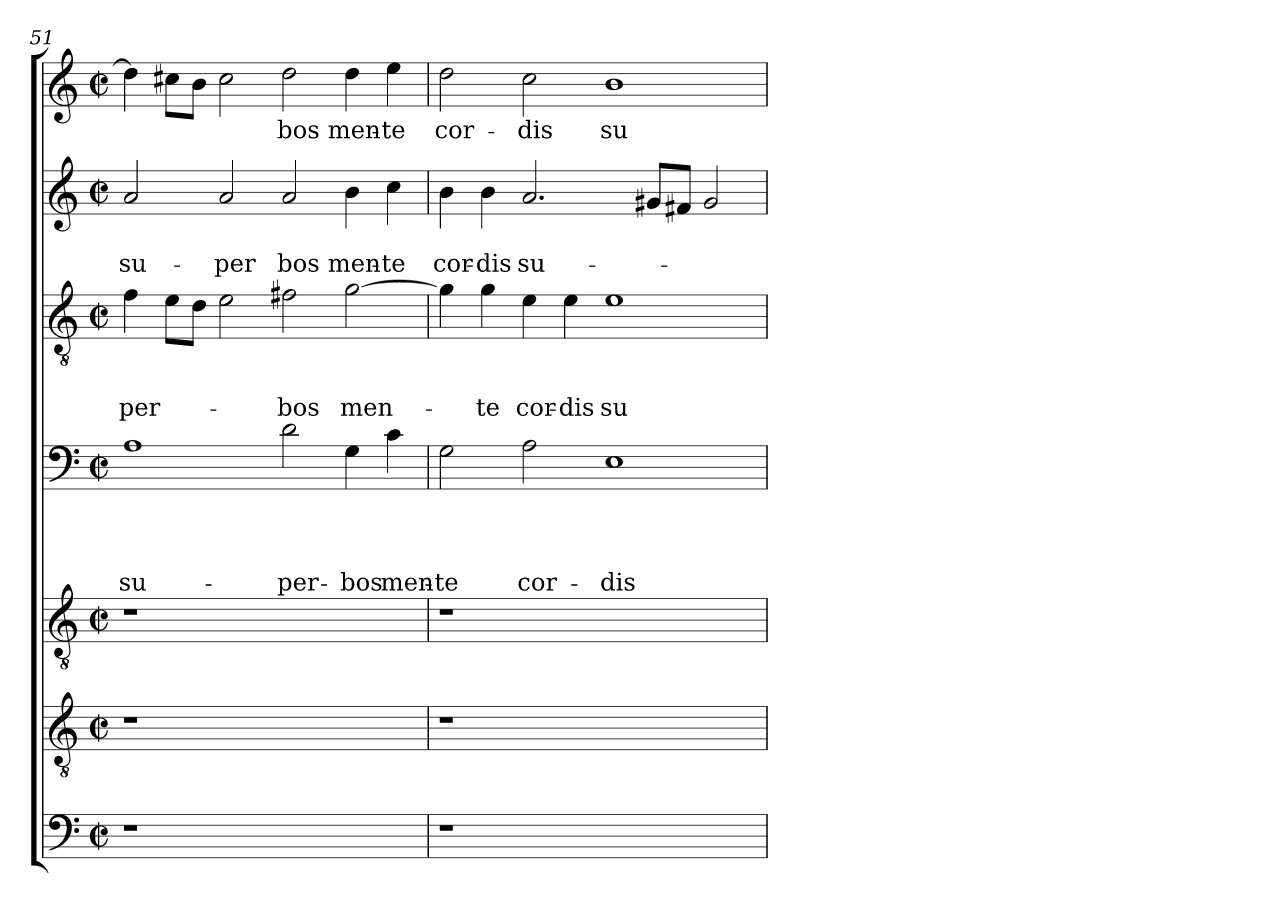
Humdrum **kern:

**kern	**kern	**kern	**kern	**text	**text	**text	**text	**kern	**text	**text	**text	**kern	**text	**text	**kern	**text
*part7	*part6	*part5	*part4	*part4	*part4	*part4	*part4	*part3	*part3	*part3	*part3	*part2	*part2	*part2	*part1	*part1
*staff7	*staff6	*staff5	*staff4	*staff4	*staff4	*staff4	*staff4	*staff3	*staff3	*staff3	*staff3	*staff2	*staff2	*staff2	*staff1	*staff1
*clefF4	*clefGv2	*clefGv2	*clefF4	*	*	*	*	*clefGv2	*	*	*	*clefG2	*	*	*clefG2	*
*k[]	*k[]	*k[]	*k[]	*	*	*	*	*k[]	*	*	*	*k[]	*	*	*k[]	*
*C:	*C:	*C:	*C:	*	*	*	*	*C:	*	*	*	*C:	*	*	*C:	*
*M2/2	*M2/2	*M2/2	*M2/2	*	*	*	*	*M2/2	*	*	*	*M2/2	*	*	*M2/2	*
*met(c|)	*met(c|)	*met(c|)	*met(c|)	*	*	*	*	*met(c|)	*	*	*	*met(c|)	*	*	*met(c|)	*
=51	=51	=51	=51	=51	=51	=51	=51	=51	=51	=51	=51	=51	=51	=51	=51	=51
!	!	!	!	!	!	!	!LO:LY:b	!	!	!	!LO:LY:b	!	!	!LO:LY:b	!	!
1r	1r	1r	1A	.	.	.	su-	4f\	.	.	-per-	2a/	.	su-	4dd\]	.
.	.	.	.	.	.	.	.	8e\L	.	.	.	.	.	.	8cc#\L	.
.	.	.	.	.	.	.	.	8d\J	.	.	.	.	.	.	8b\J	.
!	!	!	!	!	!	!	!	!	!	!	!	!	!	!LO:LY:b	!	!
.	.	.	.	.	.	.	.	2e\	.	.	.	2a/	.	-per	2cc#\	.
!	!	!	!	!	!	!	!LO:LY:b	!	!	!	!LO:LY:b	!	!	!LO:LY:b	!	!LO:LY:b
1ryy	1ryy	1ryy	2d\	.	.	.	-per-	2f#X\	.	.	-bos	2a/	.	bos	2dd\	-bos
!	!	!	!	!	!	!	!LO:LY:b	!	!	!	!LO:LY:b	!	!	!LO:LY:b	!	!LO:LY:b
.	.	.	4G\	.	.	.	-bos	[>2g\	.	.	men-	4b\	.	men-	4dd\	men-
!	!	!	!	!	!	!	!LO:LY:b:rj	!	!	!	!	!	!	!LO:LY:b:rj	!	!LO:LY:b:rj
.	.	.	4c\	.	.	.	men-	.	.	.	.	4cc\	.	-te	4ee\	-te
=52	=52	=52	=52	=52	=52	=52	=52	=52	=52	=52	=52	=52	=52	=52	=52	=52
!	!	!	!	!	!	!	!LO:LY:b	!	!	!	!	!	!	!LO:LY:b	!	!LO:LY:b
1r	1r	1r	2G\	.	.	.	-te	4g\]	.	.	.	4b\	.	cor-	2dd\	cor-
!	!	!	!	!	!	!	!	!	!	!	!LO:LY:b	!	!	!LO:LY:b:rj	!	!
.	.	.	.	.	.	.	.	4g\	.	.	-te	4b\	.	-dis	.	.
!	!	!	!	!	!	!	!LO:LY:b	!	!	!	!LO:LY:b	!	!	!LO:LY:b	!	!LO:LY:b
.	.	.	2A\	.	.	.	cor-	4e\	.	.	cor-	2.a/	.	su-	2cc\	-dis
!	!	!	!	!	!	!	!	!	!	!	!LO:LY:b:rj	!	!	!	!	!
.	.	.	.	.	.	.	.	4e\	.	.	-dis	.	.	.	.	.
!	!	!	!	!	!	!	!LO:LY:b	!	!	!	!LO:LY:b	!	!	!	!	!LO:LY:b
1ryy	1ryy	1ryy	1E	.	.	.	-dis	1e	.	.	su-	.	.	.	1b	su-
.	.	.	.	.	.	.	.	.	.	.	.	8g#/L	.	.	.	.
.	.	.	.	.	.	.	.	.	.	.	.	8f#/J	.	.	.	.
.	.	.	.	.	.	.	.	.	.	.	.	2g#/	.	.	.	.
=	=	=	=	=	=	=	=	=	=	=	=	=	=	=	=	=
*-	*-	*-	*-	*-	*-	*-	*-	*-	*-	*-	*-	*-	*-	*-	*-	*-
